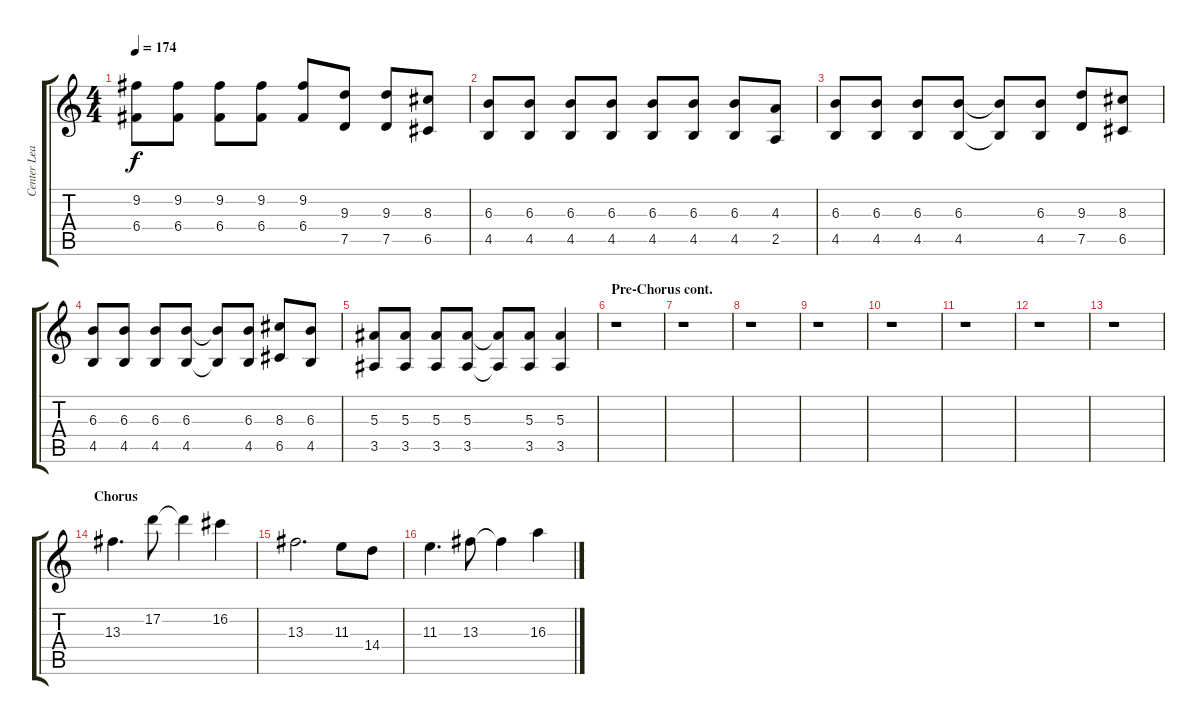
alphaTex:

\track ("Center Lead" "Center Lea") {instrument overdrivenguitar}
\staff {score tabs}
\tuning (D4 A3 F3 C3 G2 C2) {hide}
\ts (4 4)
\tempo 174
\clef g2
\ks aminor
(9.2 6.4).8{dy f} (9.2 6.4).8 (9.2 6.4).8 (9.2 6.4).8 (9.2 6.4).8 (9.3 7.5).8 (9.3 7.5).8 (8.3 6.5).8 |
(6.3 4.5).8 (6.3 4.5).8 (6.3 4.5).8 (6.3 4.5).8 (6.3 4.5).8 (6.3 4.5).8 (6.3 4.5).8 (4.3 2.5).8 |
(6.3 4.5).8 (6.3 4.5).8 (6.3 4.5).8 (6.3 4.5).8 (6.3{t} 4.5{t}).8 (6.3 4.5).8 (9.3 7.5).8 (8.3 6.5).8 |
(6.3 4.5).8 (6.3 4.5).8 (6.3 4.5).8 (6.3 4.5).8 (6.3{t} 4.5{t}).8 (6.3 4.5).8 (8.3 6.5).8 (6.3 4.5).8 |
(5.3 3.5).8 (5.3 3.5).8 (5.3 3.5).8 (5.3 3.5).8 (5.3{t} 3.5{t}).8 (5.3 3.5).8 (5.3 3.5).4 |
\section ("" "Pre-Chorus cont.")
r.1 |
r.1 |
r.1 |
r.1 |
r.1 |
r.1 |
r.1 |
r.1 |
\section ("" "Chorus")
13.3.4{d} 17.2.8 17.2{t}.4 16.2.4 |
13.3.2{d} 11.3.8 14.4.8 |
11.3.4{d} 13.3.8 13.3{t}.4 16.3.4
